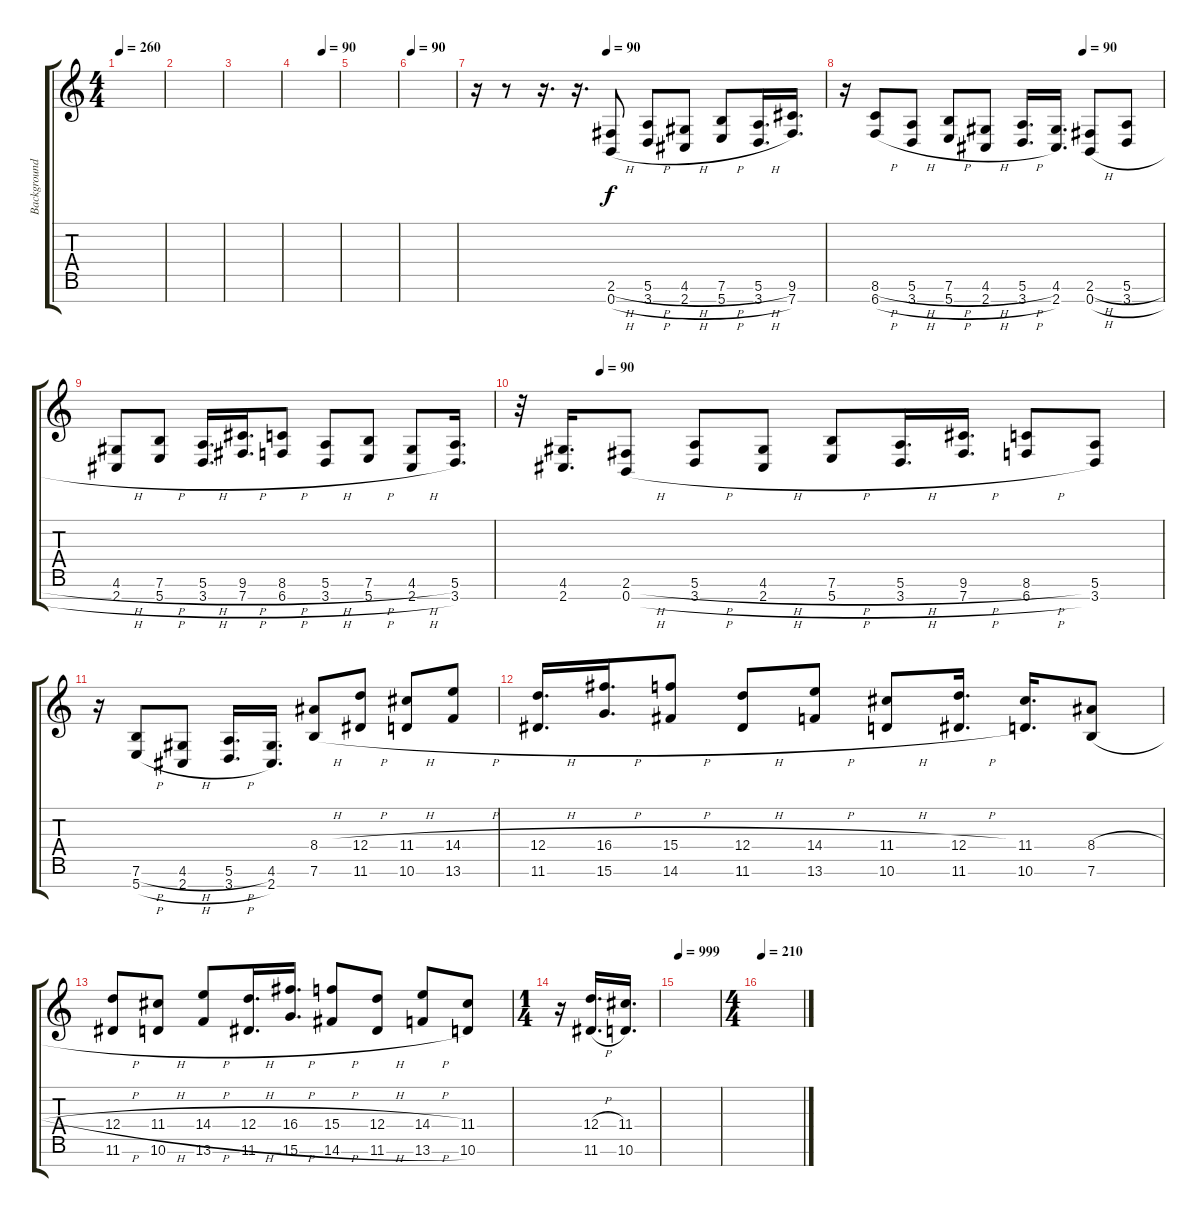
\track ("Background Guitar" "Background") {instrument distortionguitar}
\staff {score tabs}
\tuning (E4 B3 G3 D3 A2 E2 B1) {hide}
\ts (4 4)
\tempo 260
\clef g2
\ks c
|
|
|
\tempo (90 0.625)
|
|
\tempo 90
|
\tempo (90 0.375)
r.16 r.8 r.16{d} r.16{d} (2.6{h} 0.7{h}).8 (5.6{h} 3.7{h}).8 (4.6{h} 2.7{h}).8 (7.6{h} 5.7{h}).8 (5.6{h} 3.7{h}).16{d} (9.6 7.7).16{d} |
\tempo (90 0.75)
r.16 (8.6{h} 6.7{h}).8 (5.6{h} 3.7{h}).8 (7.6{h} 5.7{h}).8 (4.6{h} 2.7{h}).8 (5.6{h} 3.7{h}).16{d} (4.6 2.7).16{d} (2.6{h} 0.7{h}).8 (5.6{h} 3.7{h}).8 |
(4.6{h} 2.7{h}).8 (7.6{h} 5.7{h}).8 (5.6{h} 3.7{h}).16{d} (9.6{h} 7.7{h}).16{d} (8.6{h} 6.7{h}).8 (5.6{h} 3.7{h}).8 (7.6{h} 5.7{h}).8 (4.6{h} 2.7{h}).8 (5.6 3.7).16{d} |
\tempo (90 0.125)
r.32 (4.6 2.7).16{d} (2.6{h} 0.7{h}).8 (5.6{h} 3.7{h}).8 (4.6{h} 2.7{h}).8 (7.6{h} 5.7{h}).8 (5.6{h} 3.7{h}).16{d} (9.6{h} 7.7{h}).16{d} (8.6{h} 6.7{h}).8 (5.6 3.7).8 |
r.16 (7.6{h} 5.7{h}).8 (4.6{h} 2.7{h}).8 (5.6{h} 3.7{h}).16{d} (4.6 2.7).16{d} (8.4{h} 7.6{h}).8 (12.4{h} 11.6{h}).8 (11.4{h} 10.6{h}).8 (14.4{h} 13.6{h}).8 |
(12.4{h} 11.6{h}).16{d} (16.4{h} 15.6{h}).16{d} (15.4{h} 14.6{h}).8 (12.4{h} 11.6{h}).8 (14.4{h} 13.6{h}).8 (11.4{h} 10.6{h}).8 (12.4{h} 11.6{h}).16{d} (11.4 10.6).16{d} (8.4{h} 7.6{h}).8 |
(12.4{h} 11.6{h}).8 (11.4{h} 10.6{h}).8 (14.4{h} 13.6{h}).8 (12.4{h} 11.6{h}).16{d} (16.4{h} 15.6{h}).16{d} (15.4{h} 14.6{h}).8 (12.4{h} 11.6{h}).8 (14.4{h} 13.6{h}).8 (11.4 10.6).8 |
\ts (1 4)
r.16 (12.4{h} 11.6{h}).16{d} (11.4 10.6).16{d} |
\tempo 999
|
\ts (4 4)
\tempo 210
